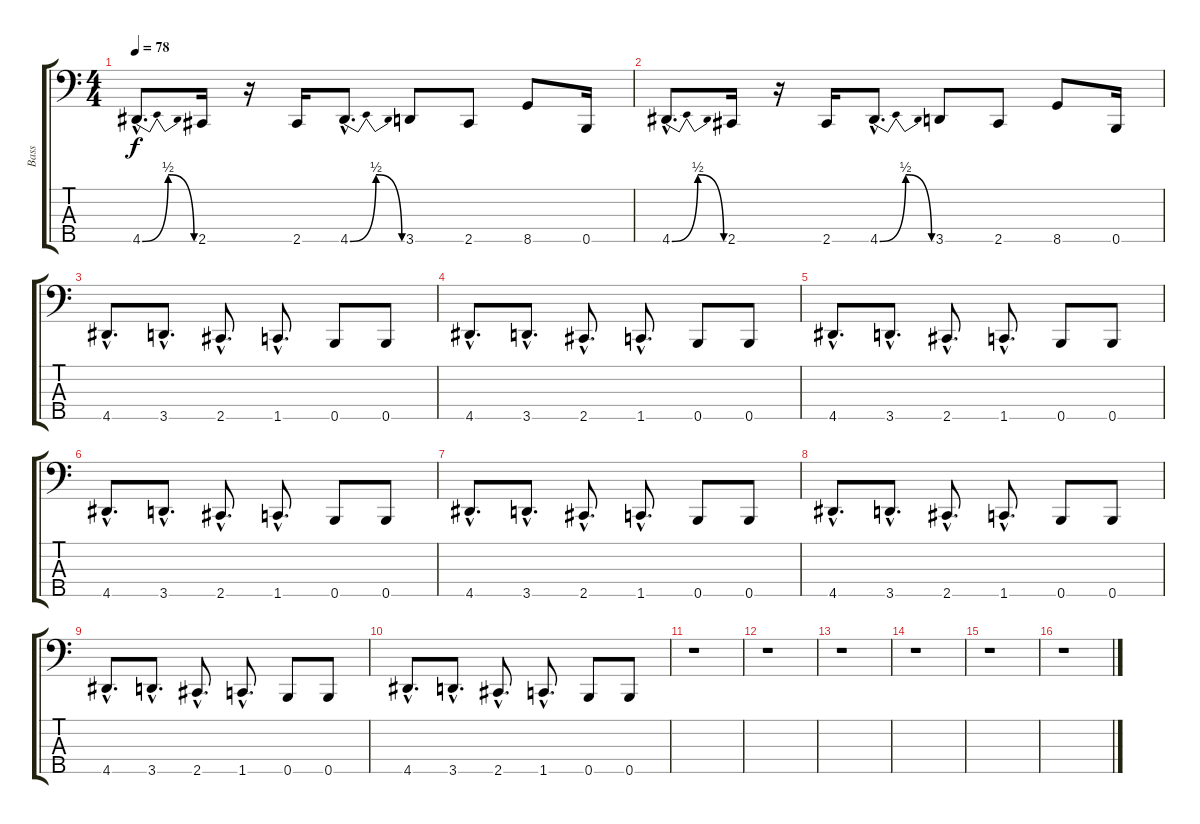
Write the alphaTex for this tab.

\track ("Bass" "Bass") {instrument electricbassfinger}
\staff {score tabs}
\tuning (G2 D2 A1 E1 B0) {hide}
\ts (4 4)
\tempo 78
\clef f4
\ks c
4.5{be (bendrelease 0 0 30 2 30 2 60 0) hac}.8{d dy f} 2.5.16 r.16 2.5.16 4.5{be (bendrelease 0 0 30 2 30 2 60 0) hac}.8{d} 3.5.8 2.5.8 8.5.8 0.5.16 |
4.5{be (bendrelease 0 0 30 2 30 2 60 0) hac}.8{d} 2.5.16 r.16 2.5.16 4.5{be (bendrelease 0 0 30 2 30 2 60 0) hac}.8{d} 3.5.8 2.5.8 8.5.8 0.5.16 |
4.5{hac}.8{d} 3.5{hac}.8{d} 2.5{hac}.8{d} 1.5{hac}.8{d} 0.5.8 0.5.8 |
4.5{hac}.8{d} 3.5{hac}.8{d} 2.5{hac}.8{d} 1.5{hac}.8{d} 0.5.8 0.5.8 |
4.5{hac}.8{d} 3.5{hac}.8{d} 2.5{hac}.8{d} 1.5{hac}.8{d} 0.5.8 0.5.8 |
4.5{hac}.8{d} 3.5{hac}.8{d} 2.5{hac}.8{d} 1.5{hac}.8{d} 0.5.8 0.5.8 |
4.5{hac}.8{d} 3.5{hac}.8{d} 2.5{hac}.8{d} 1.5{hac}.8{d} 0.5.8 0.5.8 |
4.5{hac}.8{d} 3.5{hac}.8{d} 2.5{hac}.8{d} 1.5{hac}.8{d} 0.5.8 0.5.8 |
4.5{hac}.8{d} 3.5{hac}.8{d} 2.5{hac}.8{d} 1.5{hac}.8{d} 0.5.8 0.5.8 |
4.5{hac}.8{d} 3.5{hac}.8{d} 2.5{hac}.8{d} 1.5{hac}.8{d} 0.5.8 0.5.8 |
r.1 |
r.1 |
r.1 |
r.1 |
r.1 |
r.1
